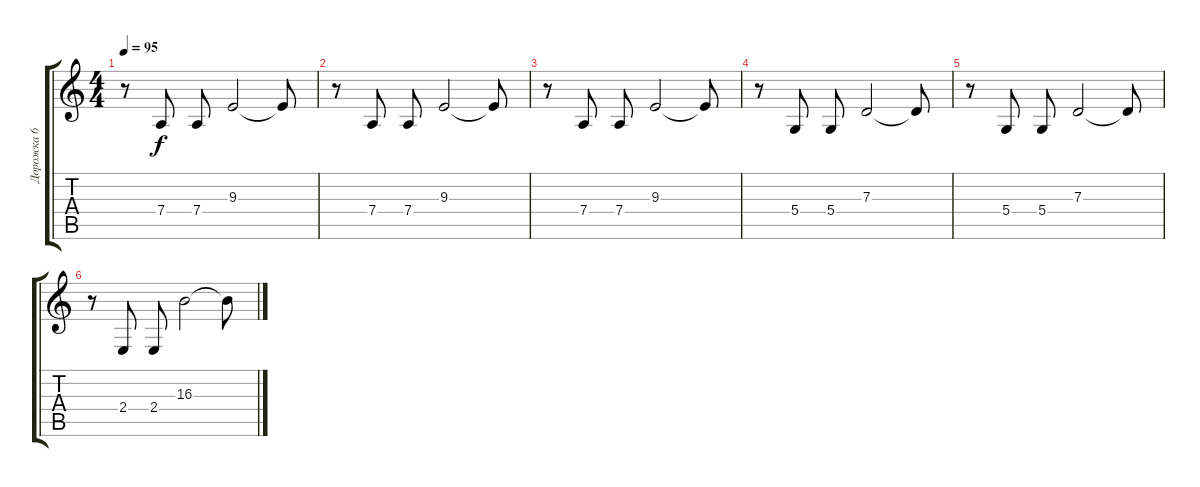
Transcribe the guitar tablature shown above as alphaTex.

\track ("Дорожка 6" "Дорожка 6") {instrument fx7echoes}
\staff {score tabs}
\tuning (E4 B3 G3 D3 A2 E2) {hide}
\ts (4 4)
\tempo 95
\clef g2
\ks c
r.8{dy f} 7.4.8 7.4.8 9.3.2 9.3{t}.8 |
r.8 7.4.8 7.4.8 9.3.2 9.3{t}.8 |
r.8 7.4.8 7.4.8 9.3.2 9.3{t}.8 |
r.8 5.4.8 5.4.8 7.3.2 7.3{t}.8 |
r.8 5.4.8 5.4.8 7.3.2 7.3{t}.8 |
r.8 2.4.8 2.4.8 16.3.2 16.3{t}.8
